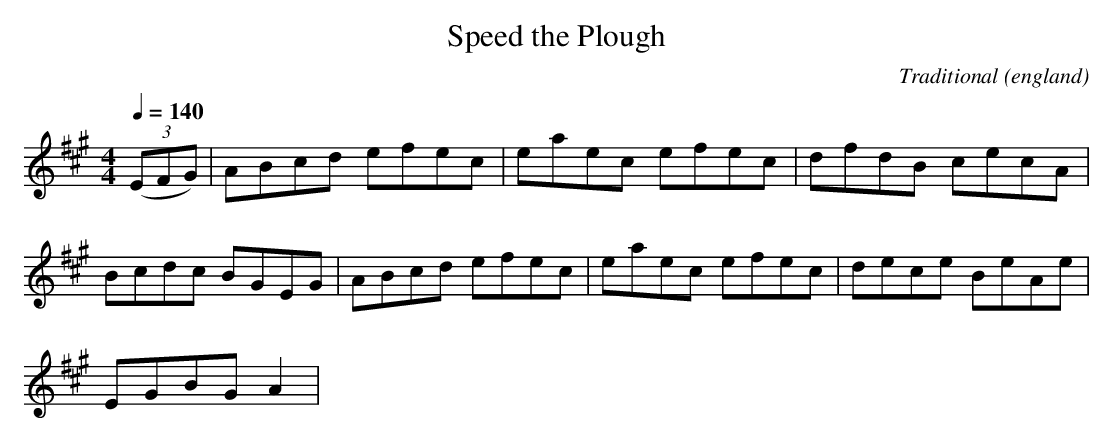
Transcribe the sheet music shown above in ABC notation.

X:1
T:Speed the Plough
O:england
C:Traditional
Q:1/4=140
M:4/4
L:1/8
K:A
(3(EFG)|ABcd efec|eaec efec|dfdB cecA|
Bcdc BGEG|ABcd efec|eaec efec|dece BeAe|
EGBG A2|
